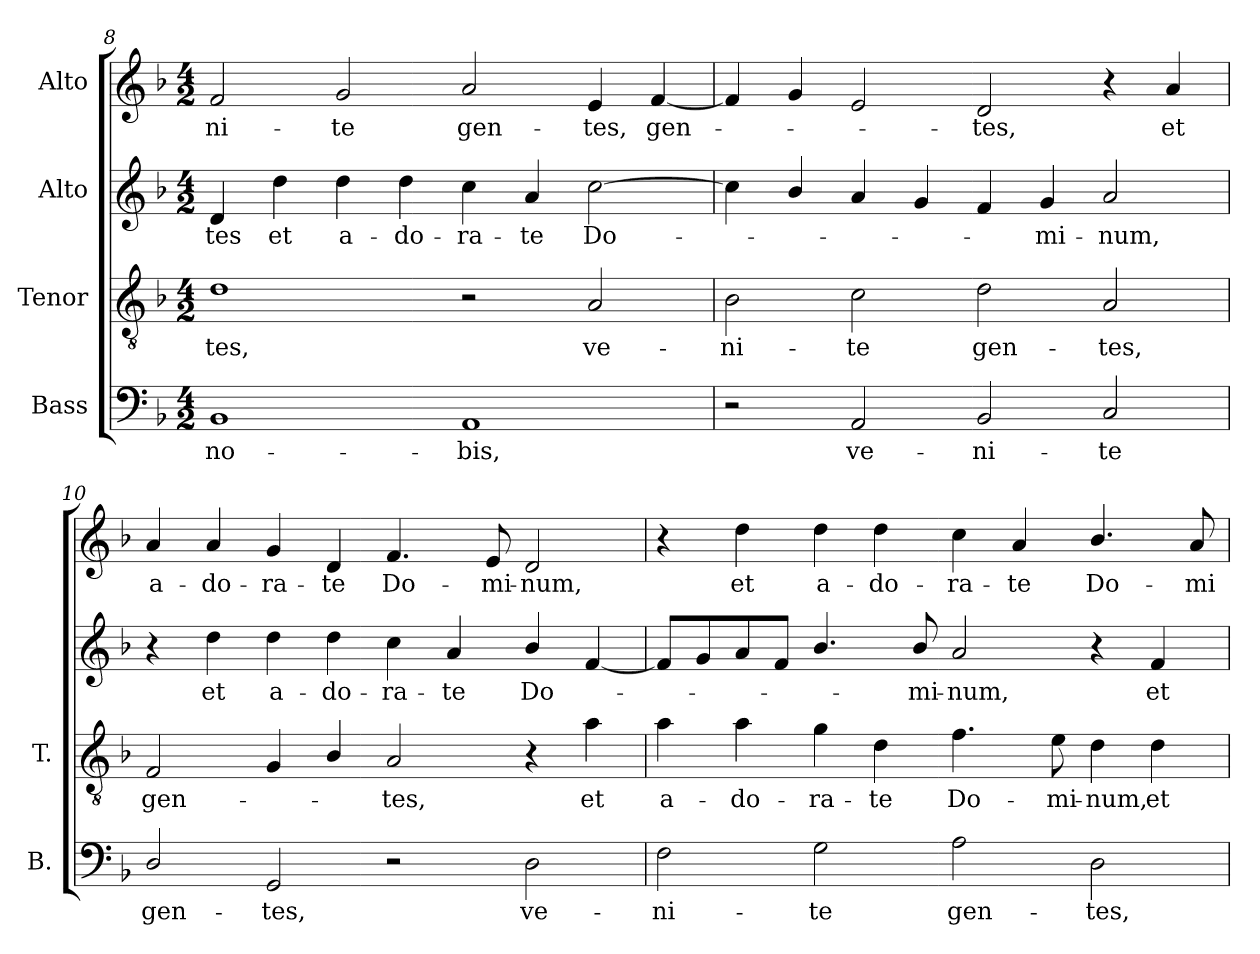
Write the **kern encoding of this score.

**kern	**text	**kern	**text	**kern	**text	**kern	**text
*part4	*part4	*part3	*part3	*part2	*part2	*part1	*part1
*staff4	*staff4	*staff3	*staff3	*staff2	*staff2	*staff1	*staff1
*I"Bass	*	*I"Tenor	*	*I"Alto	*	*I"Alto	*
*I'B.	*	*I'T.	*	*	*	*	*
*clefF4	*	*clefGv2	*	*clefG2	*	*clefG2	*
*	*	*ITrd7c12	*	*	*	*	*
*k[b-]	*	*k[b-]	*	*k[b-]	*	*k[b-]	*
*F:	*	*F:	*	*F:	*	*F:	*
*M4/2	*	*M4/2	*	*M4/2	*	*M4/2	*
=8	=8	=8	=8	=8	=8	=8	=8
!	!LO:LY:b:color=#000000	!	!	!	!	!	!
!	!	!	!LO:LY:b:color=#000000	!	!	!	!
!	!	!	!	!	!LO:LY:b:color=#000000	!	!
!	!	!	!	!	!	!	!LO:LY:b:color=#000000
1BB-i	no-	1Di	-tes,	4di/	-tes	2fi/	-ni-
!	!	!	!	!	!LO:LY:b:color=#000000	!	!
.	.	.	.	4ddi\	et	.	.
!	!	!	!	!	!LO:LY:b:color=#000000	!	!
!	!	!	!	!	!	!	!LO:LY:b:color=#000000
.	.	.	.	4ddi\	a-	2gi/	-te
!	!	!	!	!	!LO:LY:b:color=#000000	!	!
.	.	.	.	4ddi\	-do-	.	.
!	!LO:LY:b:color=#000000	!	!	!	!	!	!
!	!	!	!	!	!LO:LY:b:color=#000000	!	!
!	!	!	!	!	!	!	!LO:LY:b:color=#000000
1AAi	-bis,	2r	.	4cci\	-ra-	2ai/	gen-
!	!	!	!	!	!LO:LY:b:color=#000000	!	!
.	.	.	.	4ai/	-te	.	.
!	!	!	!LO:LY:b:color=#000000	!	!	!	!
!	!	!	!	!	!LO:LY:b:color=#000000	!	!
!	!	!	!	!	!	!	!LO:LY:b:color=#000000
.	.	2AAi/	ve-	[2cci\	Do-	4ei/	-tes,
!	!	!	!	!	!	!	!LO:LY:b:color=#000000
.	.	.	.	.	.	[4fi/	gen-
=9	=9	=9	=9	=9	=9	=9	=9
!	!	!	!LO:LY:b:color=#000000	!	!	!	!
2r	.	2BB-i\	-ni-	4cci\]	.	4fi/]	.
.	.	.	.	4b-i/	.	4gi/	.
!	!LO:LY:b:color=#000000	!	!	!	!	!	!
!	!	!	!LO:LY:b:color=#000000	!	!	!	!
2AAi/	ve-	2Ci\	-te	4ai/	.	2ei/	.
.	.	.	.	4gi/	.	.	.
!	!LO:LY:b:color=#000000	!	!	!	!	!	!
!	!	!	!LO:LY:b:color=#000000	!	!	!	!
!	!	!	!	!	!	!	!LO:LY:b:color=#000000
2BB-i/	-ni-	2Di\	gen-	4fi/	.	2di/	-tes,
!	!	!	!	!	!LO:LY:b:color=#000000	!	!
.	.	.	.	4gi/	-mi-	.	.
!	!LO:LY:b:color=#000000	!	!	!	!	!	!
!	!	!	!LO:LY:b:color=#000000	!	!	!	!
!	!	!	!	!	!LO:LY:b:color=#000000	!	!
2Ci/	-te	2AAi/	-tes,	2ai/	-num,	4r	.
!	!	!	!	!	!	!	!LO:LY:b:color=#000000
.	.	.	.	.	.	4ai/	et
!!LO:LB:g=z
=10	=10	=10	=10	=10	=10	=10	=10
!	!LO:LY:b:color=#000000	!	!	!	!	!	!
!	!	!	!LO:LY:b:color=#000000	!	!	!	!
!	!	!	!	!	!	!	!LO:LY:b:color=#000000
2Di/	gen-	2FFi/	gen-	4r	.	4ai/	a-
!	!	!	!	!	!LO:LY:b:color=#000000	!	!
!	!	!	!	!	!	!	!LO:LY:b:color=#000000
.	.	.	.	4ddi\	et	4ai/	-do-
!	!LO:LY:b:color=#000000	!	!	!	!	!	!
!	!	!	!	!	!LO:LY:b:color=#000000	!	!
!	!	!	!	!	!	!	!LO:LY:b:color=#000000
2GGi/	-tes,	4GGi/	.	4ddi\	a-	4gi/	-ra-
!	!	!	!	!	!LO:LY:b:color=#000000	!	!
!	!	!	!	!	!	!	!LO:LY:b:color=#000000
.	.	4BB-i/	.	4ddi\	-do-	4di/	-te
!	!	!	!LO:LY:b:color=#000000	!	!	!	!
!	!	!	!	!	!LO:LY:b:color=#000000	!	!
!	!	!	!	!	!	!	!LO:LY:b:color=#000000
2r	.	2AAi/	-tes,	4cci\	-ra-	4.fi/	Do-
!	!	!	!	!	!LO:LY:b:color=#000000	!	!
.	.	.	.	4ai/	-te	.	.
!	!	!	!	!	!	!	!LO:LY:b:color=#000000
.	.	.	.	.	.	8ei/	-mi-
!	!LO:LY:b:color=#000000	!	!	!	!	!	!
!	!	!	!	!	!LO:LY:b:color=#000000	!	!
!	!	!	!	!	!	!	!LO:LY:b:color=#000000
2Di\	ve-	4r	.	4b-i/	Do-	2di/	-num,
!	!	!	!LO:LY:b:color=#000000	!	!	!	!
.	.	4Ai\	et	[4fi/	.	.	.
=11	=11	=11	=11	=11	=11	=11	=11
!	!LO:LY:b:color=#000000	!	!	!	!	!	!
!	!	!	!LO:LY:b:color=#000000	!	!	!	!
2Fi\	-ni-	4Ai\	a-	8fi/L]	.	4r	.
.	.	.	.	8gi/	.	.	.
!	!	!	!LO:LY:b:color=#000000	!	!	!	!
!	!	!	!	!	!	!	!LO:LY:b:color=#000000
.	.	4Ai\	-do-	8ai/	.	4ddi\	et
.	.	.	.	8fi/J	.	.	.
!	!LO:LY:b:color=#000000	!	!	!	!	!	!
!	!	!	!LO:LY:b:color=#000000	!	!	!	!
!	!	!	!	!	!	!	!LO:LY:b:color=#000000
2Gi\	-te	4Gi\	-ra-	4.b-i/	.	4ddi\	a-
!	!	!	!LO:LY:b:color=#000000	!	!	!	!
!	!	!	!	!	!	!	!LO:LY:b:color=#000000
.	.	4Di\	-te	.	.	4ddi\	-do-
!	!	!	!	!	!LO:LY:b:color=#000000	!	!
.	.	.	.	8b-i/	-mi-	.	.
!	!LO:LY:b:color=#000000	!	!	!	!	!	!
!	!	!	!LO:LY:b:color=#000000	!	!	!	!
!	!	!	!	!	!LO:LY:b:color=#000000	!	!
!	!	!	!	!	!	!	!LO:LY:b:color=#000000
2Ai\	gen-	4.Fi\	Do-	2ai/	-num,	4cci\	-ra-
!	!	!	!	!	!	!	!LO:LY:b:color=#000000
.	.	.	.	.	.	4ai/	-te
!	!	!	!LO:LY:b:color=#000000	!	!	!	!
.	.	8Ei\	-mi-	.	.	.	.
!	!LO:LY:b:color=#000000	!	!	!	!	!	!
!	!	!	!LO:LY:b:color=#000000	!	!	!	!
!	!	!	!	!	!	!	!LO:LY:b:color=#000000
2Di\	-tes,	4Di\	-num,	4r	.	4.b-i/	Do-
!	!	!	!LO:LY:b:color=#000000	!	!	!	!
!	!	!	!	!	!LO:LY:b:color=#000000	!	!
.	.	4Di\	et	4fi/	et	.	.
!	!	!	!	!	!	!	!LO:LY:b:color=#000000
.	.	.	.	.	.	8ai/	-mi-
=	=	=	=	=	=	=	=
*-	*-	*-	*-	*-	*-	*-	*-
